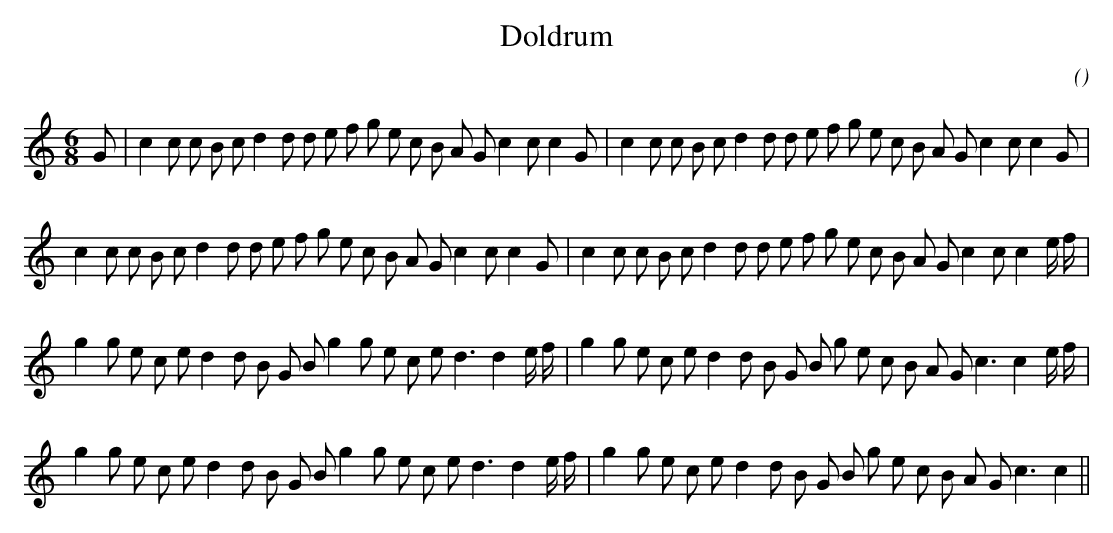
X:1
T: Doldrum
C:
O:
M:6/8
K:C
K:C
M:6/8
L:1/16
G2 |c4 c2 c2 B2 c2 d4 d2 d2 e2 f2 g2 e2 c2 B2 A2 G2 c4 c2 c4 G2 |c4 c2 c2 B2 c2 d4 d2 d2 e2 f2 g2 e2 c2 B2 A2 G2 c4 c2 c4 G2 |
c4 c2 c2 B2 c2 d4 d2 d2 e2 f2 g2 e2 c2 B2 A2 G2 c4 c2 c4 G2 |c4 c2 c2 B2 c2 d4 d2 d2 e2 f2 g2 e2 c2 B2 A2 G2 c4 c2 c4 e f |
g4 g2 e2 c2 e2 d4 d2 B2 G2 B2 g4 g2 e2 c2 e2 d6d4 e f |g4 g2 e2 c2 e2 d4 d2 B2 G2 B2 g2 e2 c2 B2 A2 G2 c6c4 e f |
g4 g2 e2 c2 e2 d4 d2 B2 G2 B2 g4 g2 e2 c2 e2 d6d4 e f |g4 g2 e2 c2 e2 d4 d2 B2 G2 B2 g2 e2 c2 B2 A2 G2 c6c4 ||
